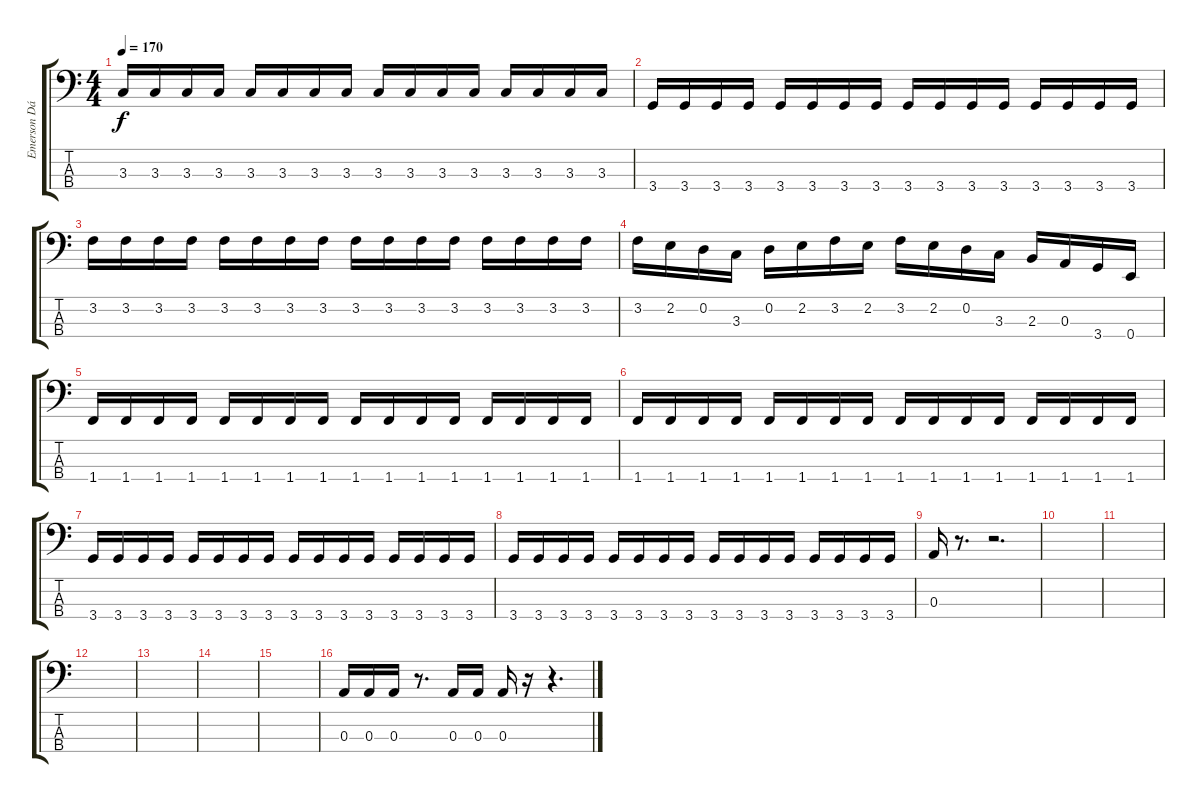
\track ("Emerson Dácio" "Emerson Dá") {instrument electricbassfinger}
\staff {score tabs}
\tuning (G2 D2 A1 E1) {hide}
\ts (4 4)
\tempo 170
\clef f4
\ks c
3.3.16{dy f} 3.3.16 3.3.16 3.3.16 3.3.16 3.3.16 3.3.16 3.3.16 3.3.16 3.3.16 3.3.16 3.3.16 3.3.16 3.3.16 3.3.16 3.3.16 |
3.4.16 3.4.16 3.4.16 3.4.16 3.4.16 3.4.16 3.4.16 3.4.16 3.4.16 3.4.16 3.4.16 3.4.16 3.4.16 3.4.16 3.4.16 3.4.16 |
3.2.16 3.2.16 3.2.16 3.2.16 3.2.16 3.2.16 3.2.16 3.2.16 3.2.16 3.2.16 3.2.16 3.2.16 3.2.16 3.2.16 3.2.16 3.2.16 |
3.2.16 2.2.16 0.2.16 3.3.16 0.2.16 2.2.16 3.2.16 2.2.16 3.2.16 2.2.16 0.2.16 3.3.16 2.3.16 0.3.16 3.4.16 0.4.16 |
1.4.16 1.4.16 1.4.16 1.4.16 1.4.16 1.4.16 1.4.16 1.4.16 1.4.16 1.4.16 1.4.16 1.4.16 1.4.16 1.4.16 1.4.16 1.4.16 |
1.4.16 1.4.16 1.4.16 1.4.16 1.4.16 1.4.16 1.4.16 1.4.16 1.4.16 1.4.16 1.4.16 1.4.16 1.4.16 1.4.16 1.4.16 1.4.16 |
3.4.16 3.4.16 3.4.16 3.4.16 3.4.16 3.4.16 3.4.16 3.4.16 3.4.16 3.4.16 3.4.16 3.4.16 3.4.16 3.4.16 3.4.16 3.4.16 |
3.4.16 3.4.16 3.4.16 3.4.16 3.4.16 3.4.16 3.4.16 3.4.16 3.4.16 3.4.16 3.4.16 3.4.16 3.4.16 3.4.16 3.4.16 3.4.16 |
0.3.16 r.8{d} r.2{d} |
|
|
|
|
|
|
0.3.16 0.3.16 0.3.16 r.8{d} 0.3.16 0.3.16 0.3.16 r.16 r.4{d}
